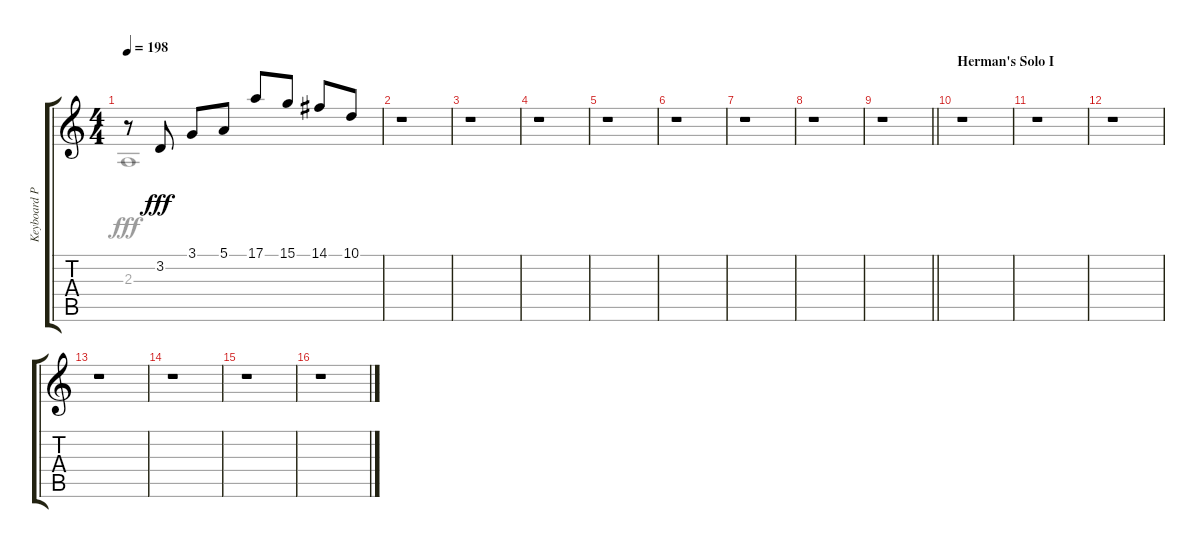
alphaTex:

\track ("Keyboard Piano" "Keyboard P") {instrument acousticgrandpiano}
\staff {score tabs}
\tuning (E4 B3 G3 D3 A2 E2) {hide}
\voice
\ts (4 4)
\tempo 198
\clef g2
\ks c
r.8{dy fff} 3.2.8 3.1.8 5.1.8 17.1.8 15.1.8 14.1.8 10.1.8 |
r.1 |
r.1 |
r.1 |
r.1 |
r.1 |
r.1 |
r.1 |
\barLineRight lightlight
r.1 |
\section ("" "Herman's Solo I")
r.1 |
r.1 |
r.1 |
r.1 |
r.1 |
r.1 |
r.1
\voice
\clef g2
\ottava regular
\simile none
\ks c
2.3.1{dy fff} |
|
|
|
|
|
|
|
\barLineRight lightlight
|
|
|
|
|
|
|
